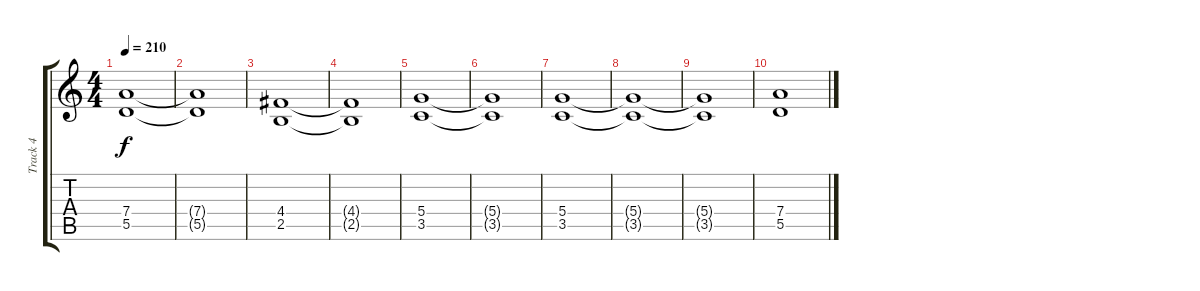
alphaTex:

\track ("Track 4" "Track 4") {instrument overdrivenguitar}
\staff {score tabs}
\tuning (E4 B3 G3 D3 A2 E2) {hide}
\ts (4 4)
\tempo 210
\clef g2
\ks c
(7.4 5.5).1{dy f} |
(7.4{t} 5.5{t}).1 |
(4.4 2.5).1 |
(4.4{t} 2.5{t}).1 |
(5.4 3.5).1 |
(5.4{t} 3.5{t}).1 |
(5.4 3.5).1 |
(5.4{t} 3.5{t}).1 |
(5.4{t} 3.5{t}).1 |
(7.4 5.5).1
